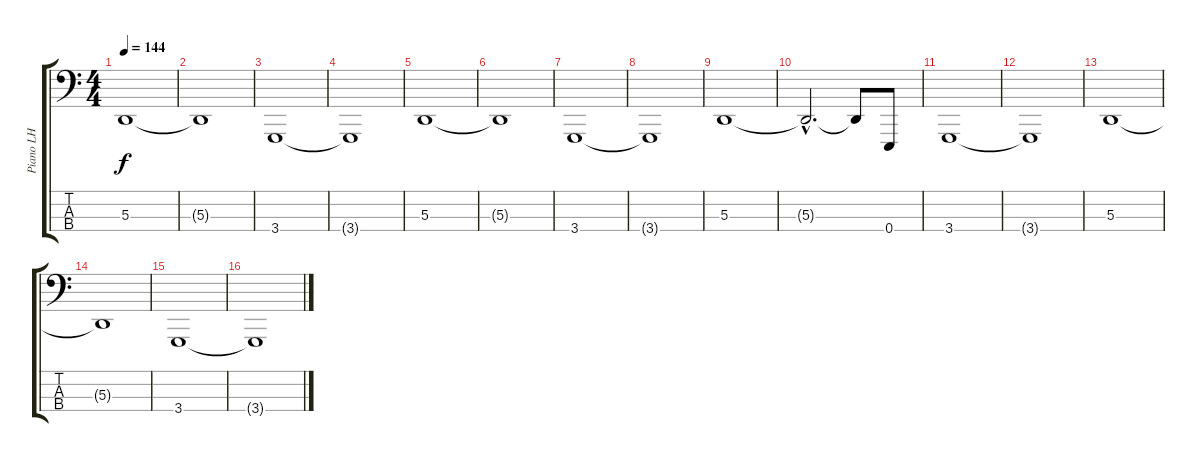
\track ("Piano LH" "Piano LH") {instrument brightacousticpiano}
\staff {score tabs}
\tuning (G2 D2 A1 E1) {hide}
\ts (4 4)
\tempo 144
\clef f4
\ks c
5.3.1{dy f instrument brightacousticpiano} |
5.3{t}.1 |
3.4.1 |
3.4{t}.1 |
5.3.1 |
5.3{t}.1 |
3.4.1 |
3.4{t}.1 |
5.3.1 |
5.3{hac t}.2{d} 5.3{t}.8 0.4.8 |
3.4.1 |
3.4{t}.1 |
5.3.1 |
5.3{t}.1 |
3.4.1 |
3.4{t}.1
